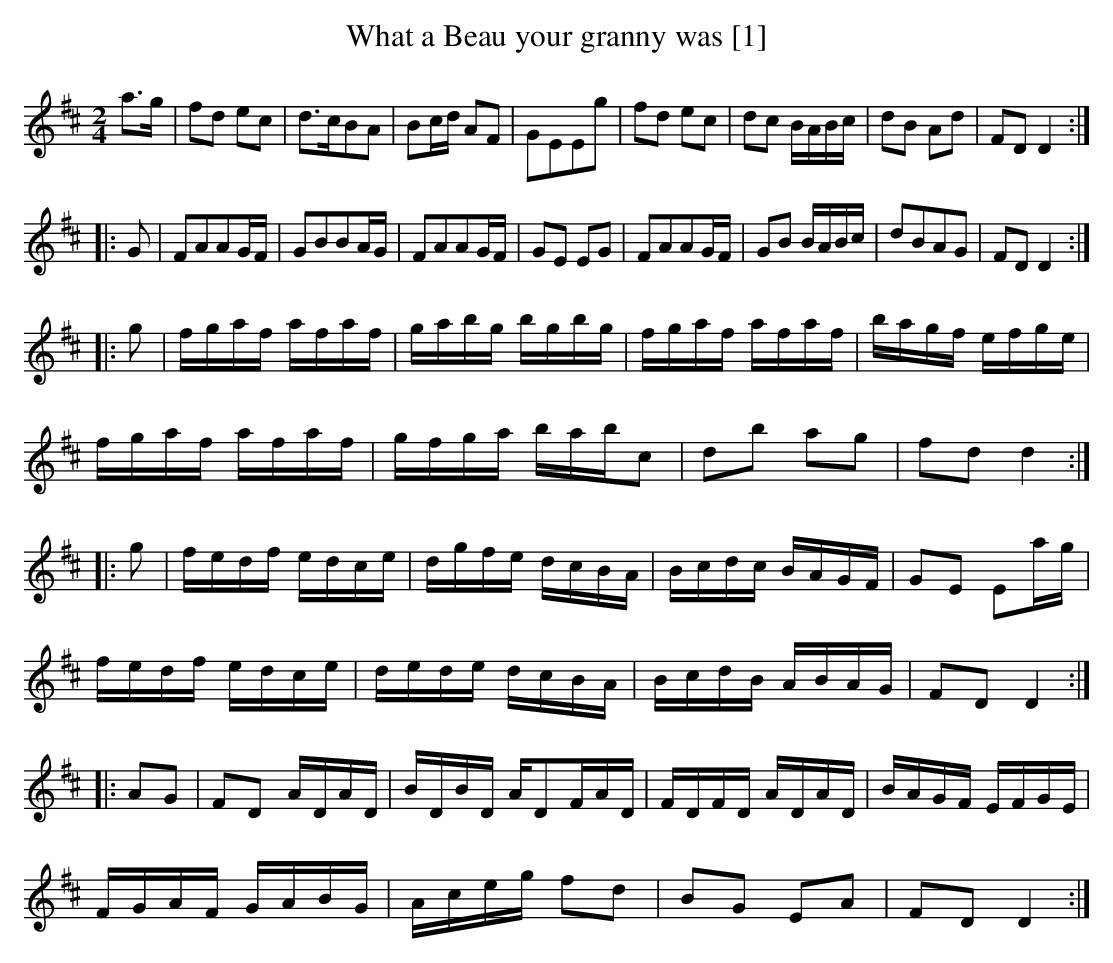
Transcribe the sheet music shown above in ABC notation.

X:1
T:What a Beau your granny was [1]
M:2/4
L:1/8
K:D
a>g|fd ec|d>cBA|Bc/d/ AF|GEEg|fd ec|dc B/A/B/c/|dB Ad|FD D2:|
|:G|FAAG/F/|GBBA/G/|FAAG/F/|GE EG|FAAG/F/|GB B/A/B/c/|dBAG|FD D2:|
|:g|f/g/a/f/ a/f/a/f/|g/a/b/g/ b/g/b/g/|f/g/a/f/ a/f/a/f/|b/a/g/f/ e/f/g/e/|
f/g/a/f/ a/f/a/f/|g/f/g/a/ b/a/b/c’/|d’b ag|fd d2:|
|:g|f/e/d/f/ e/d/c/e/|d/g/f/e/ d/c/B/A/|B/c/d/c/ B/A/G/F/|GE Ea/g/|
f/e/d/f/ e/d/c/e/|d/e/d/e/ d/c/B/A/|B/c/d/B/ A/B/A/G/|FD D2:|
|:AG|FD A/D/A/D/|B/D/B/D/ A/DF/A/D/|F/D/F/D/ A/D/A/D/|B/A/G/F/ E/F/G/E/|
F/G/A/F/ G/A/B/G/|A/c/e/g/ fd|BG EA|FD D2:|]
